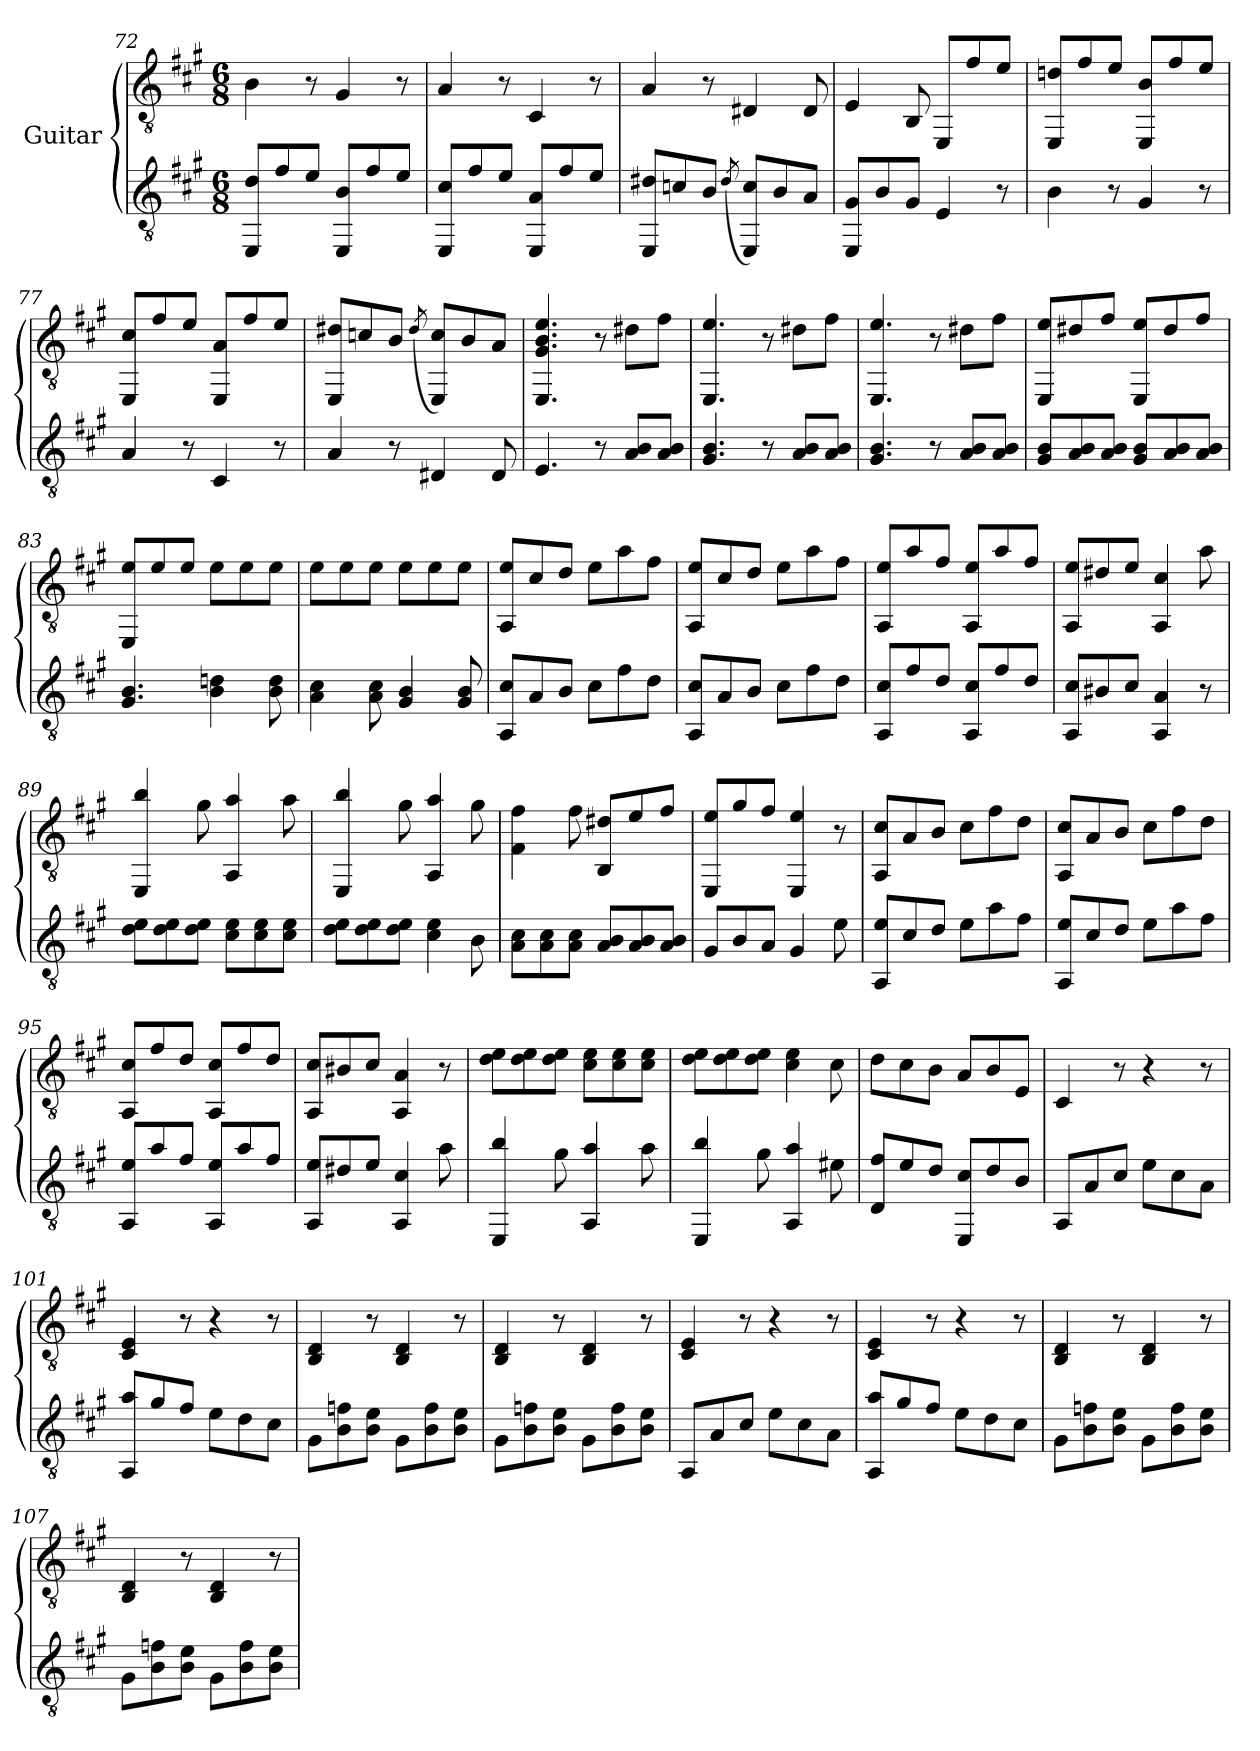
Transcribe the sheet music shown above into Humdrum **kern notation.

**kern	**kern
*part2	*part1
*staff2	*staff1
*I"Guitar	*I"Guitar
*clefGv2	*clefGv2
*k[f#c#g#]	*k[f#c#g#]
*M6/8	*M6/8
=72	=72
8EE/ 8d/L	4B\
8f#/	.
8e/J	8r
8EE/ 8B/L	4G#/
8f#/	.
8e/J	8r
=73	=73
8EE/ 8c#/L	4A/
8f#/	.
8e/J	8r
8EE/ 8A/L	4C#/
8f#/	.
8e/J	8r
=74	=74
8EE/ 8d#X/L	4A/
8cn/	.
8B/J	8r
(8qd#/	.
8EE/ 8c/L)	4D#X/
8B/	.
8A/J	8D#/
=75	=75
8EE/ 8G#/L	4E/
8B/	.
8G#/J	8BB/
4E/	8EE/L
.	8f#/
8r	8e/J
!!LO:LB:g=z
=76	=76
4B\	8EE/ 8dni/L
.	8f#/
8r	8e/J
4G#/	8EE/ 8B/L
.	8f#/
8r	8e/J
=77	=77
4A/	8EE/ 8c#/L
.	8f#/
8r	8e/J
4C#/	8EE/ 8A/L
.	8f#/
8r	8e/J
=78	=78
4A/	8EE/ 8d#X/L
.	8cn/
8r	8B/J
.	(8qd#/
4D#X/	8EE/ 8c/L)
.	8B/
8D#/	8A/J
=79	=79
4.E/	4.EE/ 4.G#/ 4.B/ 4.e/
8r	8r
8A/ 8B/L	8d#X\L
8A/ 8B/J	8f#\J
=80	=80
4.G#/ 4.B/	4.EE/ 4.e/
8r	8r
8A/ 8B/L	8d#X\L
8A/ 8B/J	8f#\J
=81	=81
4.G#/ 4.B/	4.EE/ 4.e/
8r	8r
8A/ 8B/L	8d#X\L
8A/ 8B/J	8f#\J
!!LO:LB:g=z
=82	=82
8G#/ 8B/L	8EE/ 8e/L
8A/ 8B/	8d#X/
8A/ 8B/J	8f#/J
8G#/ 8B/L	8EE/ 8e/L
8A/ 8B/	8d#/
8A/ 8B/J	8f#/J
=83	=83
4.G#/ 4.B/	8EE/ 8e/L
.	8e/
.	8e/J
4B\ 4dni\	8e\L
.	8e\
8B\ 8d\	8e\J
=84	=84
4A\ 4c#\	8e\L
.	8e\
8A\ 8c#\	8e\J
4G#/ 4B/	8e\L
.	8e\
8G#/ 8B/	8e\J
=85	=85
8AA/ 8c#/L	8AA/ 8e/L
8A/	8c#/
8B/J	8d/J
8c#\L	8e\L
8f#\	8a\
8d\J	8f#\J
=86	=86
8AA/ 8c#/L	8AA/ 8e/L
8A/	8c#/
8B/J	8d/J
8c#\L	8e\L
8f#\	8a\
8d\J	8f#\J
=87	=87
8AA/ 8c#/L	8AA/ 8e/L
8f#/	8a/
8d/J	8f#/J
8AA/ 8c#/L	8AA/ 8e/L
8f#/	8a/
8d/J	8f#/J
=88	=88
8AA/ 8c#/L	8AA/ 8e/L
8B#X/	8d#X/
8c#/J	8e/J
4AA/ 4A/	4AA/ 4c#/
8r	8a\
!!LO:LB:g=z
=89	=89
8d\ 8e\L	4EE/ 4b/
8d\ 8e\	.
8d\ 8e\J	8g#\
8c#\ 8e\L	4AA/ 4a/
8c#\ 8e\	.
8c#\ 8e\J	8a\
=90	=90
8d\ 8e\L	4EE/ 4b/
8d\ 8e\	.
8d\ 8e\J	8g#\
4c#\ 4e\	4AA/ 4a/
8B\	8g#\
=91	=91
8A\ 8c#\L	4F#\ 4f#\
8A\ 8c#\	.
8A\ 8c#\J	8f#\
8A/ 8B/L	8BB/ 8d#X/L
8A/ 8B/	8e/
8A/ 8B/J	8f#/J
=92	=92
8G#/L	8EE/ 8e/L
8B/	8g#/
8A/J	8f#/J
4G#/	4EE/ 4e/
8e\	8r
=93	=93
8AA/ 8e/L	8AA/ 8c#/L
8c#/	8A/
8d/J	8B/J
8e\L	8c#\L
8a\	8f#\
8f#\J	8d\J
=94	=94
8AA/ 8e/L	8AA/ 8c#/L
8c#/	8A/
8d/J	8B/J
8e\L	8c#\L
8a\	8f#\
8f#\J	8d\J
=95	=95
8AA/ 8e/L	8AA/ 8c#/L
8a/	8f#/
8f#/J	8d/J
8AA/ 8e/L	8AA/ 8c#/L
8a/	8f#/
8f#/J	8d/J
!!LO:PB:g=z
=96	=96
8AA/ 8e/L	8AA/ 8c#/L
8d#X/	8B#X/
8e/J	8c#/J
4AA/ 4c#/	4AA/ 4A/
8a\	8r
=97	=97
4EE/ 4b/	8d\ 8e\L
.	8d\ 8e\
8g#\	8d\ 8e\J
4AA/ 4a/	8c#\ 8e\L
.	8c#\ 8e\
8a\	8c#\ 8e\J
=98	=98
4EE/ 4b/	8d\ 8e\L
.	8d\ 8e\
8g#\	8d\ 8e\J
4AA/ 4a/	4c#\ 4e\
8e#X\	8c#\
=99	=99
8D/ 8f#/L	8d\L
8e/	8c#\
8d/J	8B\J
8EE/ 8c#/L	8A/L
8d/	8B/
8B/J	8E/J
=100	=100
8AA/L	4C#/
8A/	.
8c#/J	8r
8e\L	4r
8c#\	.
8A\J	8r
=101	=101
8AA/ 8a/L	4C#/ 4E/
8g#/	.
8f#/J	8r
8e\L	4r
8d\	.
8c#\J	8r
=102	=102
8G#\L	4BB/ 4D/
8B\ 8fn\	.
8B\ 8e\J	8r
8G#\L	4BB/ 4D/
8B\ 8f\	.
8B\ 8e\J	8r
!!LO:LB:g=z
=103	=103
8G#\L	4BB/ 4D/
8B\ 8fn\	.
8B\ 8e\J	8r
8G#\L	4BB/ 4D/
8B\ 8f\	.
8B\ 8e\J	8r
=104	=104
8AA/L	4C#/ 4E/
8A/	.
8c#/J	8r
8e\L	4r
8c#\	.
8A\J	8r
=105	=105
8AA/ 8a/L	4C#/ 4E/
8g#/	.
8f#/J	8r
8e\L	4r
8d\	.
8c#\J	8r
=106	=106
8G#\L	4BB/ 4D/
8B\ 8fn\	.
8B\ 8e\J	8r
8G#\L	4BB/ 4D/
8B\ 8f\	.
8B\ 8e\J	8r
=107	=107
8G#\L	4BB/ 4D/
8B\ 8fn\	.
8B\ 8e\J	8r
8G#\L	4BB/ 4D/
8B\ 8f\	.
8B\ 8e\J	8r
=	=
*-	*-
